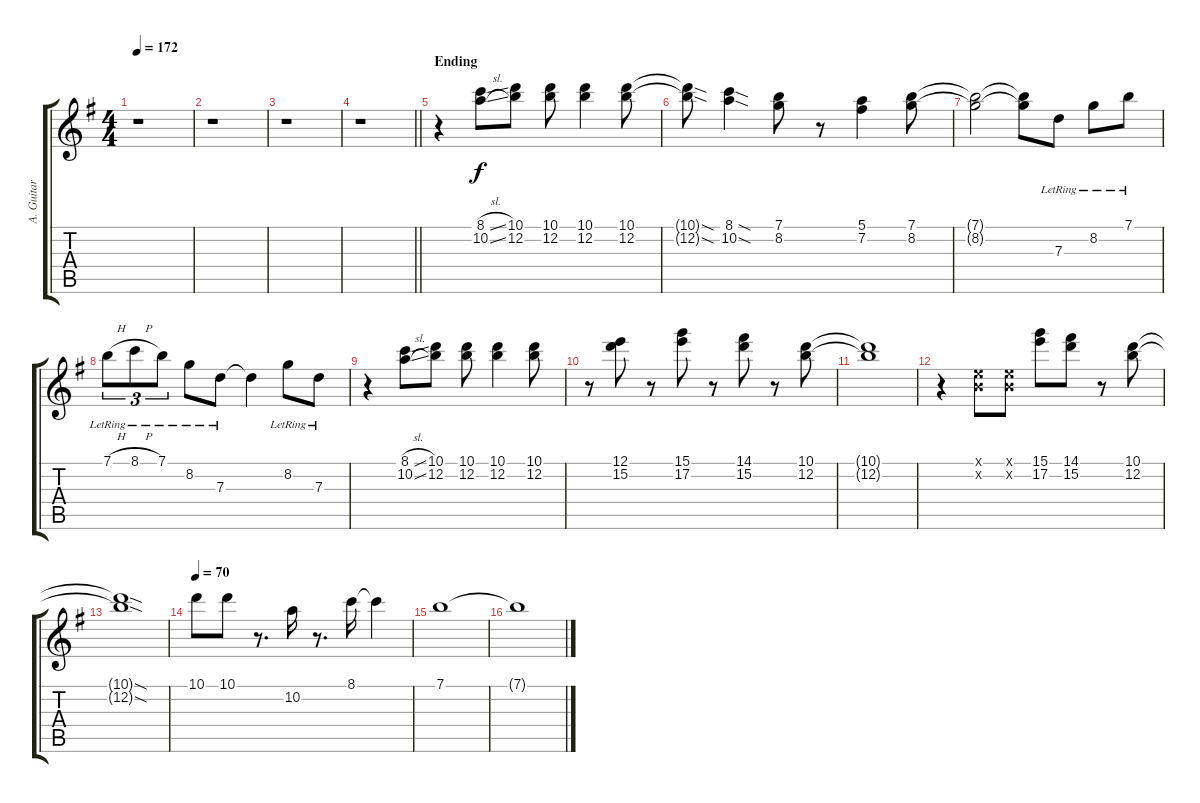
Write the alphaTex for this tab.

\track ("A. Guitar II" "A. Guitar ") {instrument acousticguitarsteel}
\staff {score tabs}
\tuning (E4 B3 G3 D3 A2 E2) {hide}
\ts (4 4)
\tempo 172
\clef g2
\ks g
r.1{dy f} |
r.1 |
r.1 |
\barLineRight lightlight
r.1 |
\section ("" "Ending")
r.4 (8.1{sl} 10.2{sl}).8 (10.1 12.2).8 (10.1 12.2).8 (10.1 12.2).4 (10.1 12.2).8 |
(10.1{sod t} 12.2{sod t}).8 (8.1{sod} 10.2{sod}).4 (7.1 8.2).8 r.8 (5.1 7.2).4 (7.1 8.2).8 |
(7.1{t} 8.2{t}).2 (7.1{t} 8.2{t}).8 7.3{lr}.8 8.2{lr}.8 7.1{lr}.8 |
7.1{h lr}.8{tu (3 2)} 8.1{h lr}.8{tu (3 2)} 7.1{lr}.8{tu (3 2)} 8.2{lr}.8 7.3{lr}.8 7.3{t}.4 8.2{lr}.8 7.3{lr}.8 |
r.4 (8.1{sl} 10.2{sl}).8 (10.1 12.2).8 (10.1 12.2).8 (10.1 12.2).4 (10.1 12.2).8 |
r.8 (12.1 15.2).8 r.8 (15.1 17.2).8 r.8 (14.1 15.2).8 r.8 (10.1 12.2).8 |
(10.1{t} 12.2{t}).1 |
r.4 (0.1{x} 0.2{x}).8 (0.1{x} 0.2{x}).8 (15.1 17.2).8 (14.1 15.2).8 r.8 (10.1 12.2).8 |
(10.1{sod t} 12.2{sod t}).1 |
\tempo 70
10.1.8 10.1.8 r.8{d} 10.2.16 r.8{d} 8.1.16 8.1{t}.4 |
7.1.1 |
7.1{t}.1
